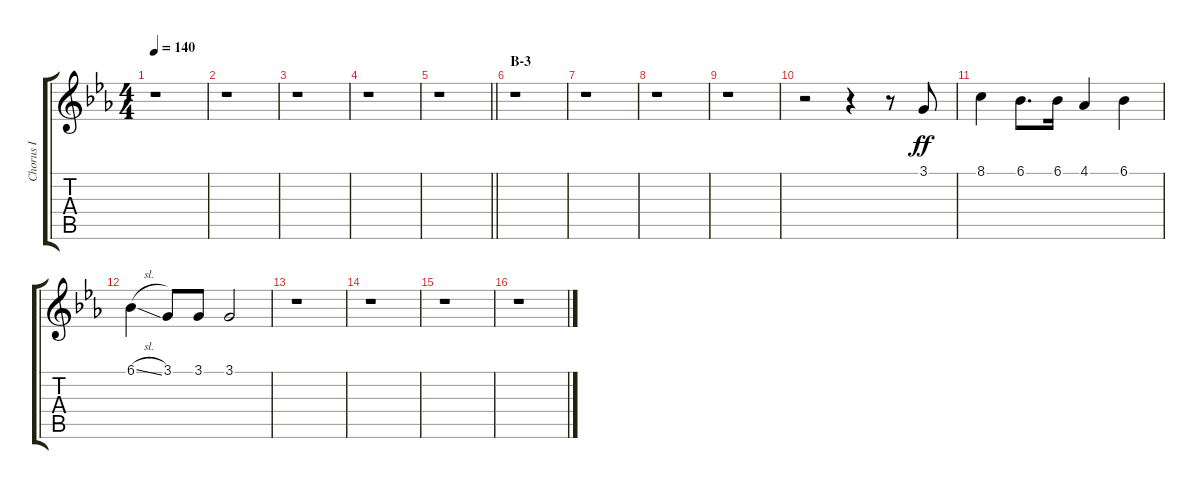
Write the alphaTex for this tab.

\track ("Chorus I" "Chorus I") {instrument voiceoohs}
\staff {score tabs}
\tuning (E4 B3 G3 D3 A2 E2) {hide}
\ts (4 4)
\tempo 140
\clef g2
\ks eb
r.1{dy ff} |
r.1 |
r.1 |
r.1 |
\barLineRight lightlight
r.1 |
\section ("" "B-3")
r.1 |
r.1 |
r.1 |
r.1 |
r.2 r.4 r.8 3.1.8 |
8.1.4 6.1.8{d} 6.1.16 4.1.4 6.1.4 |
6.1{sl}.4 3.1.8 3.1.8 3.1.2 |
r.1 |
r.1 |
r.1 |
r.1
